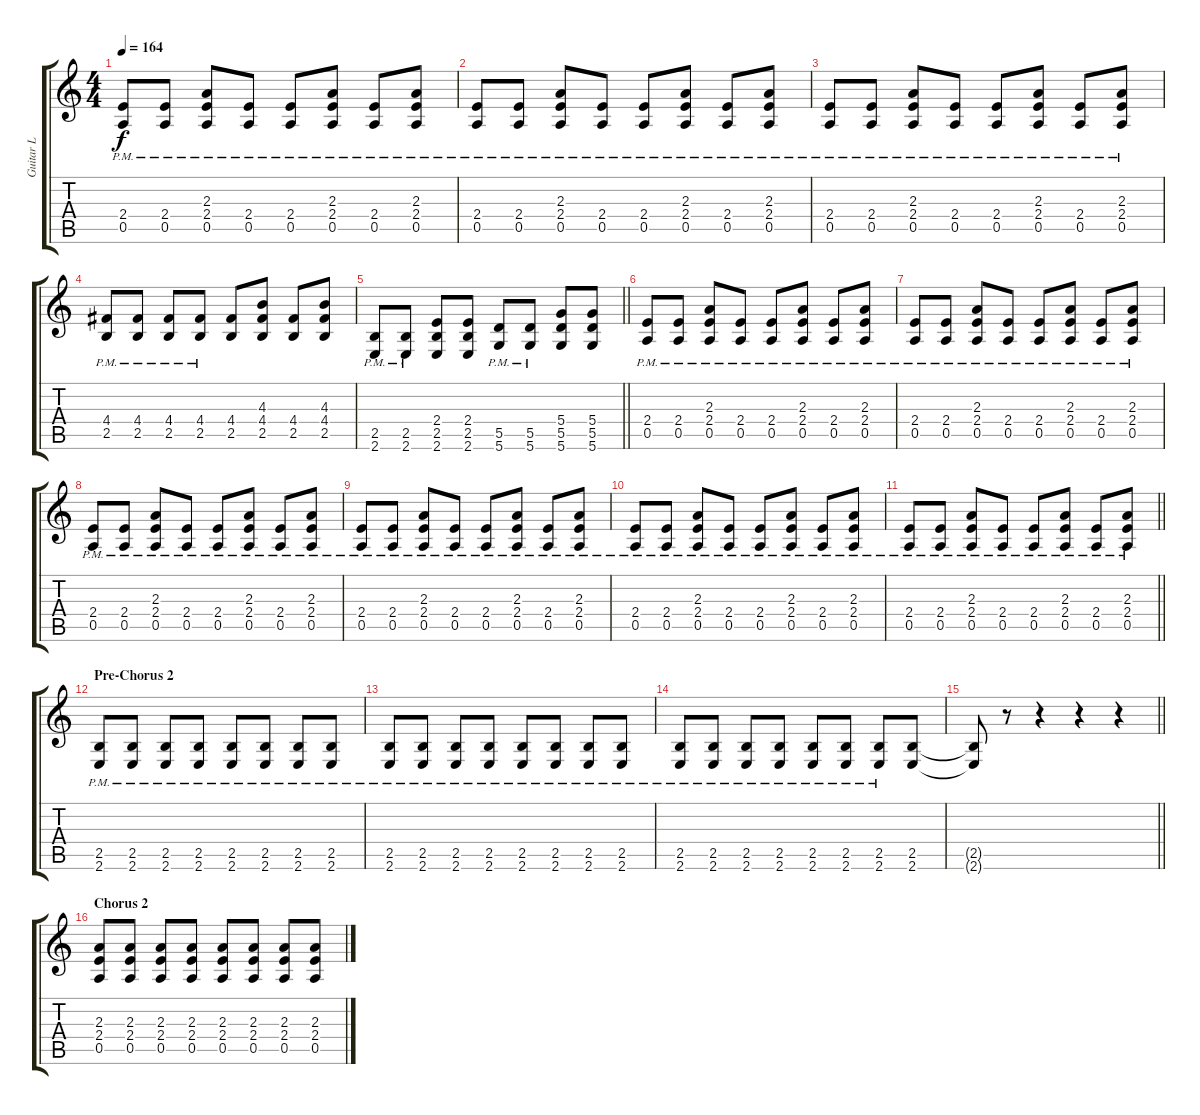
\track ("Guitar L" "Guitar L") {instrument distortionguitar}
\staff {score tabs}
\tuning (E4 B3 G3 D3 A2 D2) {hide}
\ts (4 4)
\tempo 164
\clef g2
\ks c
(2.4{pm} 0.5{pm}).8{dy f} (2.4{pm} 0.5{pm}).8 (2.3{pm} 2.4{pm} 0.5{pm}).8 (2.4{pm} 0.5{pm}).8 (2.4{pm} 0.5{pm}).8 (2.3{pm} 2.4{pm} 0.5{pm}).8 (2.4{pm} 0.5{pm}).8 (2.3{pm} 2.4{pm} 0.5{pm}).8 |
(2.4{pm} 0.5{pm}).8 (2.4{pm} 0.5{pm}).8 (2.3{pm} 2.4{pm} 0.5{pm}).8 (2.4{pm} 0.5{pm}).8 (2.4{pm} 0.5{pm}).8 (2.3{pm} 2.4{pm} 0.5{pm}).8 (2.4{pm} 0.5{pm}).8 (2.3{pm} 2.4{pm} 0.5{pm}).8 |
(2.4{pm} 0.5{pm}).8 (2.4{pm} 0.5{pm}).8 (2.3{pm} 2.4{pm} 0.5{pm}).8 (2.4{pm} 0.5{pm}).8 (2.4{pm} 0.5{pm}).8 (2.3{pm} 2.4{pm} 0.5{pm}).8 (2.4{pm} 0.5{pm}).8 (2.3{pm} 2.4{pm} 0.5{pm}).8 |
(4.4{pm} 2.5{pm}).8 (4.4{pm} 2.5{pm}).8 (4.4 2.5{pm}).8 (4.4 2.5{pm}).8 (4.4 2.5).8 (4.3 4.4 2.5).8 (4.4 2.5).8 (4.3 4.4 2.5).8 |
\barLineRight lightlight
(2.5{pm} 2.6).8 (2.5{pm} 2.6{pm}).8 (2.4 2.5 2.6).8 (2.4 2.5 2.6).8 (5.5{pm} 5.6{pm}).8 (5.5{pm} 5.6{pm}).8 (5.4 5.5 5.6).8 (5.4 5.5 5.6).8 |
(2.4{pm} 0.5{pm}).8 (2.4{pm} 0.5{pm}).8 (2.3{pm} 2.4{pm} 0.5{pm}).8 (2.4{pm} 0.5{pm}).8 (2.4{pm} 0.5{pm}).8 (2.3{pm} 2.4{pm} 0.5{pm}).8 (2.4{pm} 0.5{pm}).8 (2.3{pm} 2.4{pm} 0.5{pm}).8 |
(2.4{pm} 0.5{pm}).8 (2.4{pm} 0.5{pm}).8 (2.3{pm} 2.4{pm} 0.5{pm}).8 (2.4{pm} 0.5{pm}).8 (2.4{pm} 0.5{pm}).8 (2.3{pm} 2.4{pm} 0.5{pm}).8 (2.4{pm} 0.5{pm}).8 (2.3{pm} 2.4{pm} 0.5{pm}).8 |
(2.4{pm} 0.5{pm}).8 (2.4{pm} 0.5{pm}).8 (2.3{pm} 2.4{pm} 0.5{pm}).8 (2.4{pm} 0.5{pm}).8 (2.4{pm} 0.5{pm}).8 (2.3{pm} 2.4{pm} 0.5{pm}).8 (2.4{pm} 0.5{pm}).8 (2.3{pm} 2.4{pm} 0.5{pm}).8 |
(2.4{pm} 0.5{pm}).8 (2.4{pm} 0.5{pm}).8 (2.3{pm} 2.4{pm} 0.5{pm}).8 (2.4{pm} 0.5{pm}).8 (2.4{pm} 0.5{pm}).8 (2.3{pm} 2.4{pm} 0.5{pm}).8 (2.4{pm} 0.5{pm}).8 (2.3{pm} 2.4{pm} 0.5{pm}).8 |
(2.4{pm} 0.5{pm}).8 (2.4{pm} 0.5{pm}).8 (2.3{pm} 2.4{pm} 0.5{pm}).8 (2.4{pm} 0.5{pm}).8 (2.4{pm} 0.5{pm}).8 (2.3{pm} 2.4{pm} 0.5{pm}).8 (2.4{pm} 0.5{pm}).8 (2.3{pm} 2.4{pm} 0.5{pm}).8 |
\barLineRight lightlight
(2.4{pm} 0.5{pm}).8 (2.4{pm} 0.5{pm}).8 (2.3{pm} 2.4{pm} 0.5{pm}).8 (2.4{pm} 0.5{pm}).8 (2.4{pm} 0.5{pm}).8 (2.3{pm} 2.4{pm} 0.5{pm}).8 (2.4{pm} 0.5{pm}).8 (2.3{pm} 2.4{pm} 0.5{pm}).8 |
\section ("" "Pre-Chorus 2")
(2.5{pm} 2.6{pm}).8 (2.5{pm} 2.6{pm}).8 (2.5{pm} 2.6{pm}).8 (2.5{pm} 2.6{pm}).8 (2.5{pm} 2.6{pm}).8 (2.5{pm} 2.6{pm}).8 (2.5{pm} 2.6{pm}).8 (2.5{pm} 2.6{pm}).8 |
(2.5{pm} 2.6{pm}).8 (2.5{pm} 2.6{pm}).8 (2.5{pm} 2.6{pm}).8 (2.5{pm} 2.6{pm}).8 (2.5{pm} 2.6{pm}).8 (2.5{pm} 2.6{pm}).8 (2.5{pm} 2.6{pm}).8 (2.5{pm} 2.6{pm}).8 |
(2.5{pm} 2.6{pm}).8 (2.5{pm} 2.6{pm}).8 (2.5{pm} 2.6{pm}).8 (2.5{pm} 2.6{pm}).8 (2.5{pm} 2.6{pm}).8 (2.5{pm} 2.6{pm}).8 (2.5{pm} 2.6{pm}).8 (2.5 2.6).8 |
\barLineRight lightlight
(2.5{t} 2.6{t}).8 r.8 r.4 r.4 r.4 |
\section ("" "Chorus 2")
(2.3 2.4 0.5).8 (2.3 2.4 0.5).8 (2.3 2.4 0.5).8 (2.3 2.4 0.5).8 (2.3 2.4 0.5).8 (2.3 2.4 0.5).8 (2.3 2.4 0.5).8 (2.3 2.4 0.5).8
